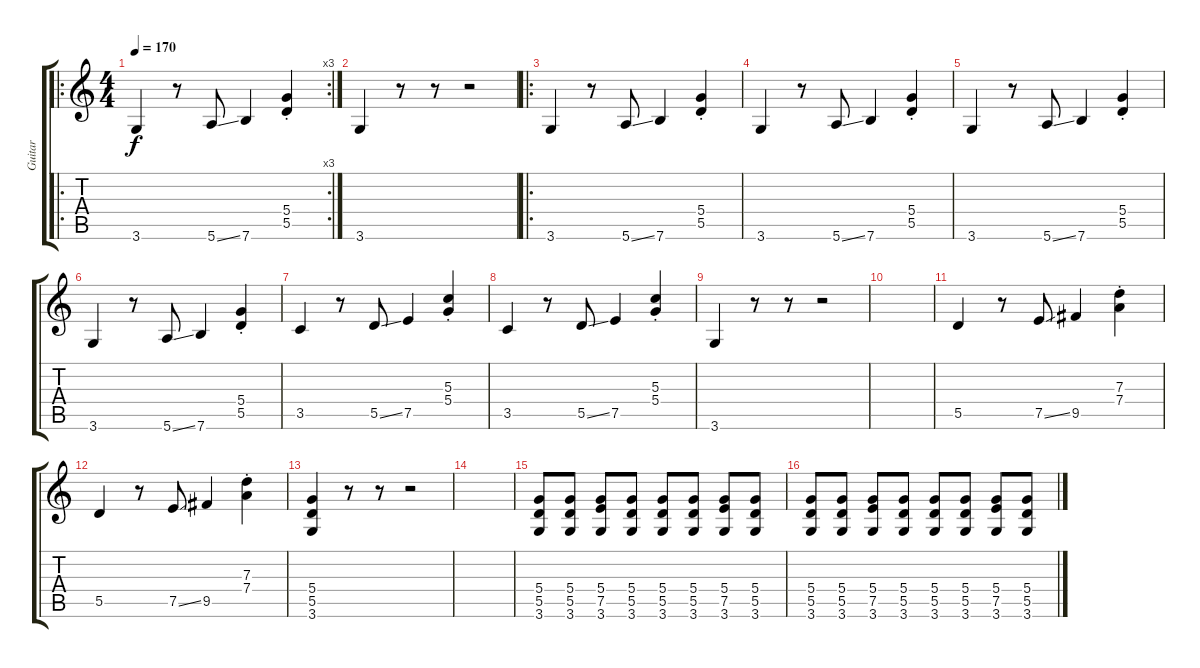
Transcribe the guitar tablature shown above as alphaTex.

\track ("Guitar" "Guitar") {instrument electricguitarjazz}
\staff {score tabs}
\tuning (E4 B3 G3 D3 A2 E2) {hide}
\ro
\rc 3
\ts (4 4)
\tempo 170
\clef g2
\ks c
3.6.4{dy f instrument electricguitarjazz} r.8 5.6{ss}.8 7.6.4 (5.4{st} 5.5{st}).4 |
3.6.4 r.8 r.8 r.2 |
\ro
3.6.4 r.8 5.6{ss}.8 7.6.4 (5.4{st} 5.5{st}).4 |
3.6.4 r.8 5.6{ss}.8 7.6.4 (5.4{st} 5.5{st}).4 |
3.6.4 r.8 5.6{ss}.8 7.6.4 (5.4{st} 5.5{st}).4 |
3.6.4 r.8 5.6{ss}.8 7.6.4 (5.4{st} 5.5{st}).4 |
3.5.4 r.8 5.5{ss}.8 7.5.4 (5.3{st} 5.4{st}).4 |
3.5.4 r.8 5.5{ss}.8 7.5.4 (5.3{st} 5.4{st}).4 |
3.6.4 r.8 r.8 r.2 |
|
5.5.4 r.8 7.5{ss}.8 9.5.4 (7.3{st} 7.4{st}).4 |
5.5.4 r.8 7.5{ss}.8 9.5.4 (7.3{st} 7.4{st}).4 |
(5.4 5.5 3.6).4 r.8 r.8 r.2 |
|
(5.4 5.5 3.6).8 (5.4 5.5 3.6).8 (5.4 7.5 3.6).8 (5.4 5.5 3.6).8 (5.4 5.5 3.6).8 (5.4 5.5 3.6).8 (5.4 7.5 3.6).8 (5.4 5.5 3.6).8 |
(5.4 5.5 3.6).8 (5.4 5.5 3.6).8 (5.4 7.5 3.6).8 (5.4 5.5 3.6).8 (5.4 5.5 3.6).8 (5.4 5.5 3.6).8 (5.4 7.5 3.6).8 (5.4 5.5 3.6).8
